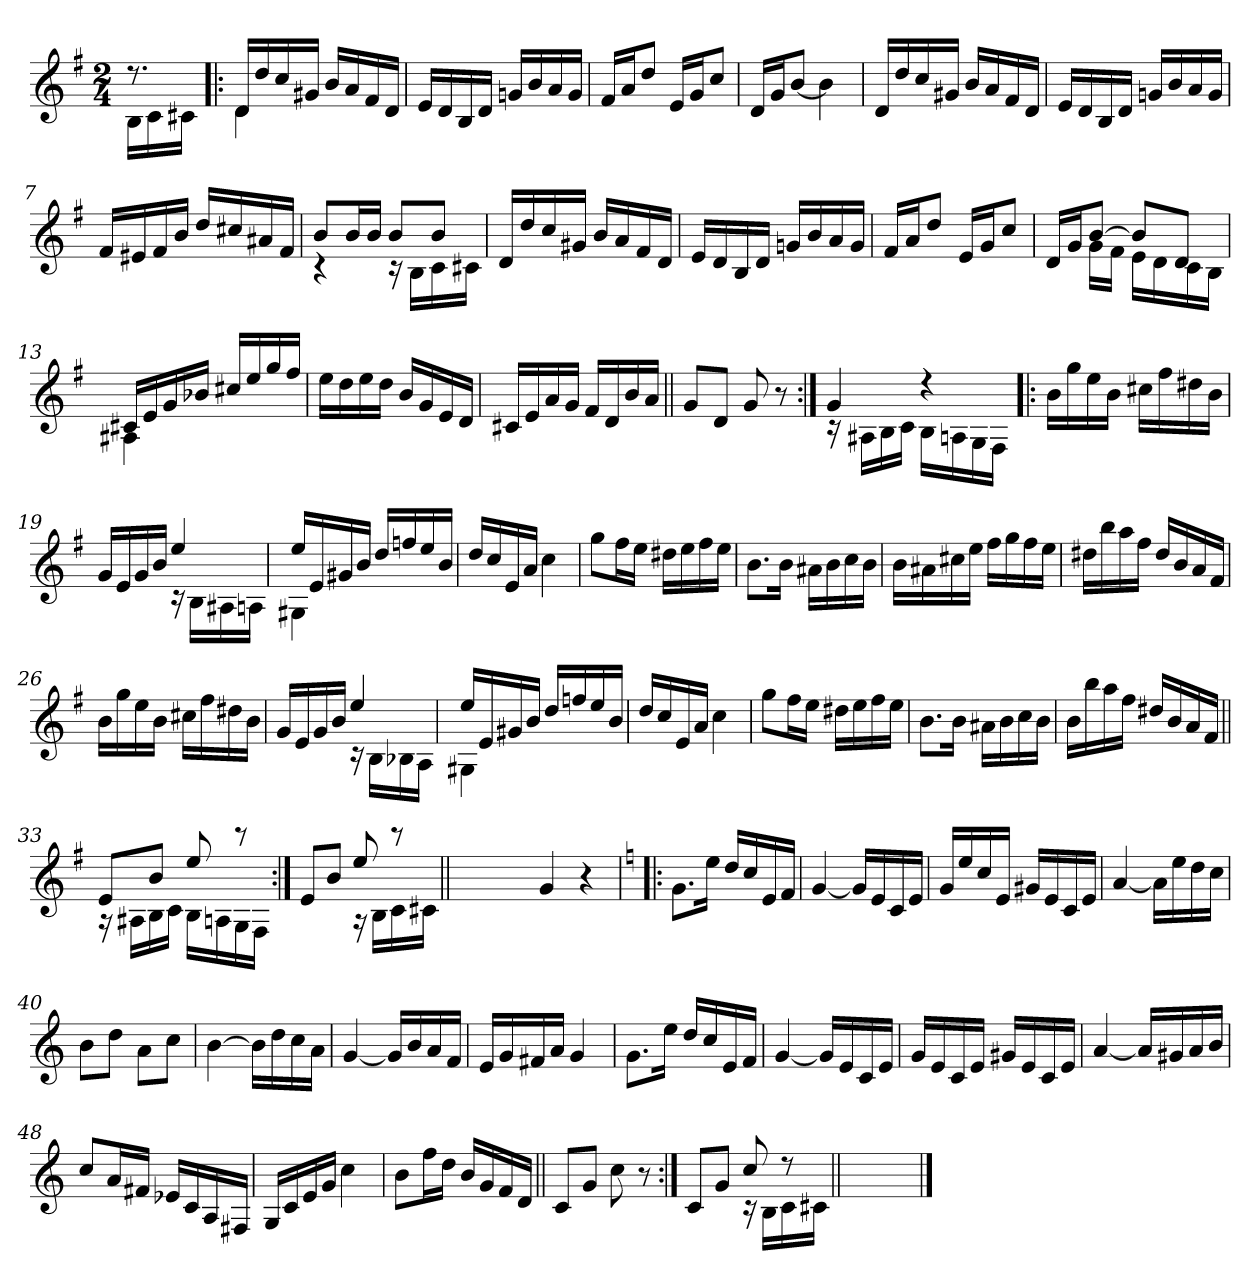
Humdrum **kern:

**kern
*part1
*staff1
*clefG2
*k[f#]
*G:
*M2/4
=
*^
8.rdd	16B!\LL
.	16c!\
.	16c#X!\JJ
=1!|:	=1!|:
16d/LL	4d!\
16dd/	.
16cc/	.
16g#X/JJ	.
16b/LL	4ryy
16a/	.
16f#/	.
16d/JJ	.
*v	*v
=2
16e/LL
16d/
16B/
16d/JJ
16gn/LL
16b/
16a/
16g/JJ
=3
16f#/LL
16a/J
8dd/J
16e/LL
16g/J
8cc/J
=4
16d/LL
16g/J
[8b/J
4b\]
=5
16d/LL
16dd/
16cc/
16g#X/JJ
16b/LL
16a/
16f#/
16d/JJ
!!LO:LB:g=z
=6
16e/LL
16d/
16B/
16d/JJ
16gn/LL
16b/
16a/
16g/JJ
=7
16f#/LL
16e#X/
16f#/
16b/JJ
16dd/LL
16cc#X/
16a#X/
16f#/JJ
=8
*^
8b/L	4rc
16b/L	.
16b/JJ	.
8b/L	16rc
.	16B!\LL
8b/J	16c!\
.	16c#X!\JJ
*v	*v
=9
16d/LL
16dd/
16cc/
16g#X/JJ
16b/LL
16a/
16f#/
16d/JJ
=10
16e/LL
16d/
16B/
16d/JJ
16gn/LL
16b/
16a/
16g/JJ
!!LO:LB:g=z
=11
16f#/LL
16a/J
8dd/J
16e/LL
16g/J
8cc/J
=12
*^
16d/LL	8ryy
16g/J	.
[>8b/J	16g!\LL
.	16f#!\JJ
8b/L]	16e!\LL
.	16d!\
8d/J	16c!\
.	16B!\JJ
=13	=13
16c#X/LL	4A#X!\
16e/	.
16g/	.
16b-X/JJ	.
16cc#X/LL	4ryy
16ee/	.
16gg/	.
16ff#/JJ	.
*v	*v
=14
16ee\LL
16dd\
16ee\
16dd\JJ
16b/LL
16g/
16e/
16d/JJ
=15
16c#X/LL
16e/
16a/
16g/JJ
16f#/LL
16d/
16b/
16a/JJ
!!LO:LB:g=z
=16||
8g/L
8d/J
8g/
8r
=17:|!
*^
4g/	16rc
.	16A#X!\LL
.	16B!\
.	16c!\JJ
4rdd	16B!\LL
.	16An!\
.	16G!\
.	16F#!\JJ
*v	*v
=18!|:
16b\LL
16gg\
16ee\
16b\JJ
16cc#X\LL
16ff#\
16dd#X\
16b\JJ
=19
*^
16g/LL	4ryy
16e/	.
16g/	.
16b/JJ	.
4ee/	16rc
.	16B!\LL
.	16A#X!\
.	16An!\JJ
=20	=20
16ee/LL	4G#X!\
16e/	.
16g#X/	.
16b/JJ	.
16dd/LL	4ryy
16ffn/	.
16ee/	.
16b/JJ	.
*v	*v
!!LO:LB:g=z
=21
16dd/LL
16cc/
16e/
16a/JJ
4cc\
=22
8gg\L
16ff#\L
16ee\JJ
16dd#X\LL
16ee\
16ff#\
16ee\JJ
=23
8.b\L
16b\Jk
16a#X\LL
16b\
16cc\
16b\JJ
=24
16b\LL
16a#X\
16cc#X\
16ee\JJ
16ff#\LL
16gg\
16ff#\
16ee\JJ
=25
16dd#X\LL
16bb\
16aa\
16ff#\JJ
16dd#/LL
16b/
16a/
16f#/JJ
!!LO:LB:g=z
=26
16b\LL
16gg\
16ee\
16b\JJ
16cc#X\LL
16ff#\
16dd#X\
16b\JJ
=27
*^
16g/LL	4ryy
16e/	.
16g/	.
16b/JJ	.
4ee/	16rc
.	16B!\LL
.	16B-X!\
.	16A!\JJ
=28	=28
16ee/LL	4G#X!\
16e/	.
16g#X/	.
16b/JJ	.
16dd/LL	4ryy
16ffn/	.
16ee/	.
16b/JJ	.
*v	*v
=29
16dd/LL
16cc/
16e/
16a/JJ
4cc\
=30
8gg\L
16ff#\L
16ee\JJ
16dd#X\LL
16ee\
16ff#\
16ee\JJ
!!LO:LB:g=z
=31
8.b\L
16b\Jk
16a#X\LL
16b\
16cc\
16b\JJ
=32
16b\LL
16bb\
16aa\
16ff#\JJ
16dd#X/LL
16b/
16a/
16f#/JJ
=33||
*^
8e/L	16rA
.	16A#X!\LL
8b/J	16B!\
.	16c!\JJ
8ee/	16B!\LL
.	16An!\
8rbb	16G!\
.	16F#!\JJ
=34:|!	=34:|!
8e/L	4ryy
8b/J	.
8ee/	16rA
.	16B!\LL
8rbb	16c!\
.	16c#X!\JJ
*v	*v
=34X1||
*stria0
2ryy
!!LO:LB:g=z
=35-
*stria5
4g/
4r
=36!|:
*k[]
*C:
8.g\L
16ee\Jk
16dd/LL
16cc/
16e/
16f/JJ
=37
[4g/
16g/LL]
16e/
16c/
16e/JJ
=38
16g/LL
16ee/
16cc/
16e/JJ
16g#X/LL
16e/
16c/
16e/JJ
=39
[4a/
16a\LL]
16ee\
16dd\
16cc\JJ
!!LO:LB:g=z
=40
8b\L
8dd\J
8a\L
8cc\J
=41
[4b\
16b\LL]
16dd\
16cc\
16a\JJ
=42
[4g/
16g/LL]
16b/
16a/
16f/JJ
=43
16e/LL
16g/
16f#X/
16a/JJ
4g/
=44
8.g\L
16ee\Jk
16dd/LL
16cc/
16e/
16f/JJ
!!LO:LB:g=z
=45
[4g/
16g/LL]
16e/
16c/
16e/JJ
=46
16g/LL
16e/
16c/
16e/JJ
16g#X/LL
16e/
16c/
16e/JJ
=47
[4a/
16a/LL]
16g#X/
16a/
16b/JJ
=48
8cc/L
16a/L
16f#X/JJ
16e-X/LL
16c/
16A/
16F#X/JJ
!!LO:LB:g=z
=49
16G/LL
16c/
16e/
16g/JJ
4cc\
=50
8b\L
16ff\L
16dd\JJ
16b/LL
16g/
16f/
16d/JJ
=51||
8c/L
8g/J
8cc\
8r
=52:|!
*^
8c/L	4ryy
8g/J	.
8cc/	16rc
.	16B!\LL
8rdd	16c!\
.	16c#X!\JJ
*v	*v
=53||
*stria0
2ryy
==
*-
